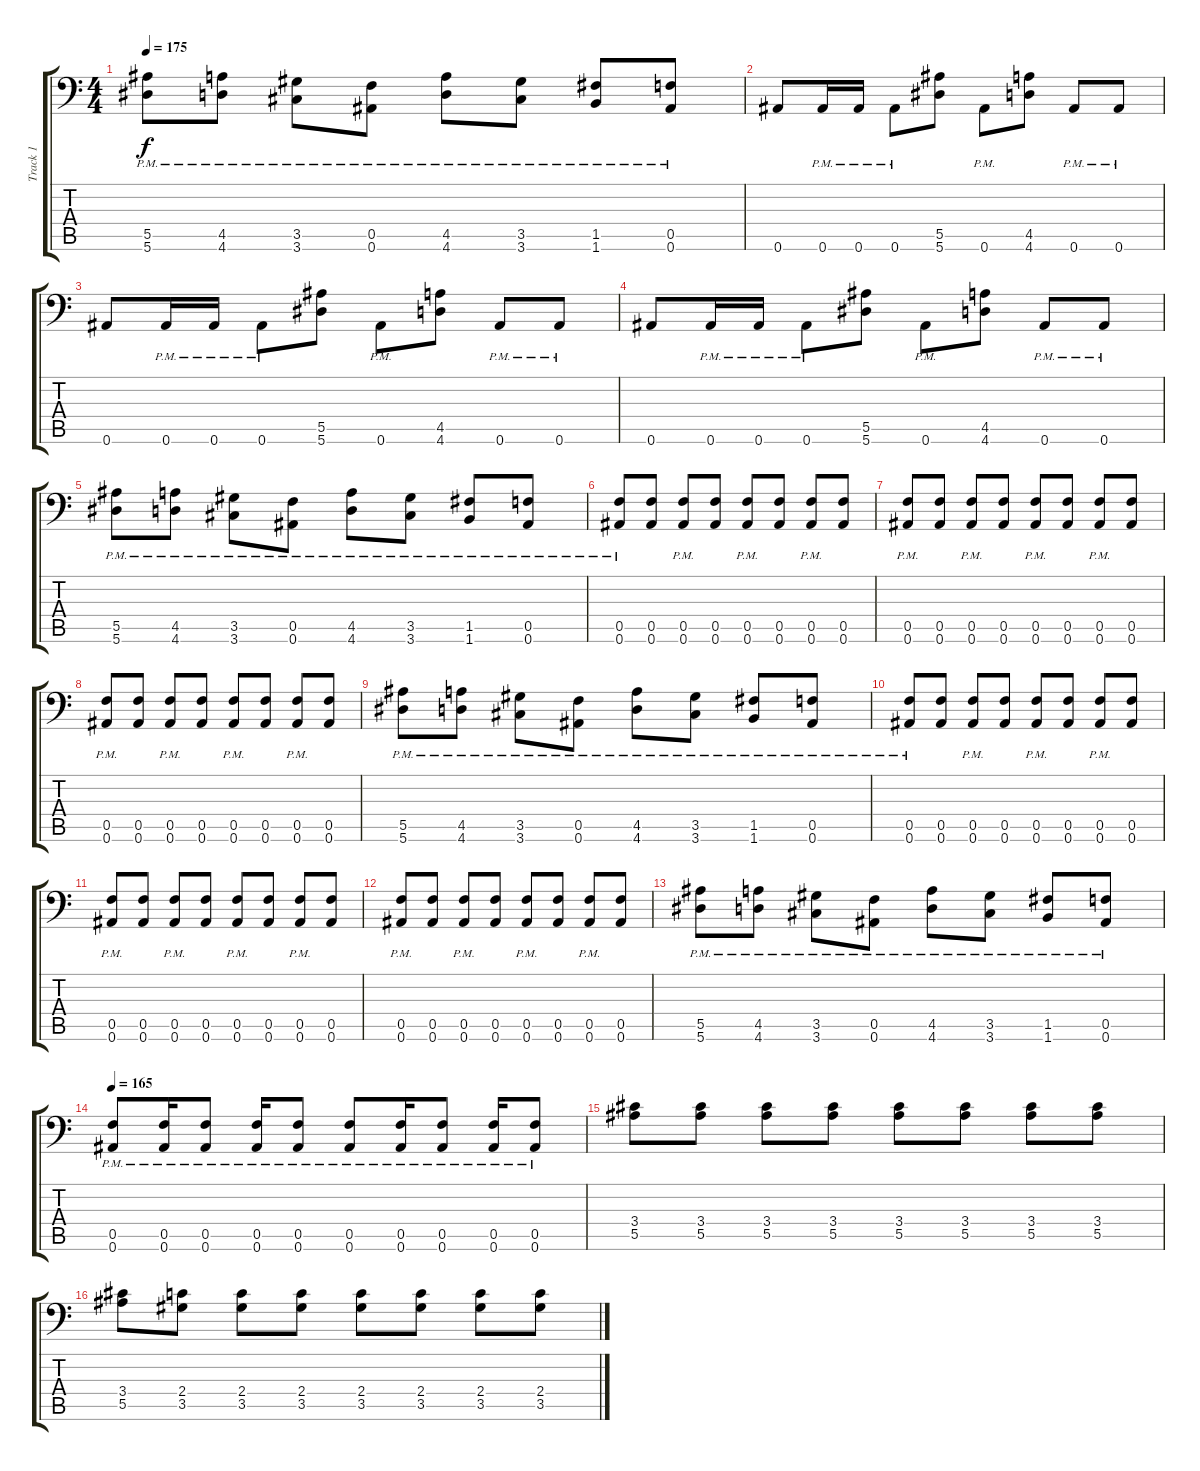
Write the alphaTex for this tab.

\track ("Track 1" "Track 1") {instrument overdrivenguitar}
\staff {score tabs}
\tuning (C4 G3 Eb3 Bb2 F2 Bb1) {hide}
\ts (4 4)
\tempo 175
\clef f4
\ks c
(5.5{pm} 5.6{pm}).8{dy f} (4.5{pm} 4.6{pm}).8 (3.5{pm} 3.6{pm}).8 (0.5{pm} 0.6{pm}).8 (4.5{pm} 4.6{pm}).8 (3.5{pm} 3.6{pm}).8 (1.5{pm} 1.6{pm}).8 (0.5{pm} 0.6{pm}).8 |
0.6.8 0.6{pm}.16 0.6{pm}.16 0.6{pm}.8 (5.5 5.6).8 0.6{pm}.8 (4.5 4.6).8 0.6{pm}.8 0.6{pm}.8 |
0.6.8 0.6{pm}.16 0.6{pm}.16 0.6{pm}.8 (5.5 5.6).8 0.6{pm}.8 (4.5 4.6).8 0.6{pm}.8 0.6{pm}.8 |
0.6.8 0.6{pm}.16 0.6{pm}.16 0.6{pm}.8 (5.5 5.6).8 0.6{pm}.8 (4.5 4.6).8 0.6{pm}.8 0.6{pm}.8 |
(5.5{pm} 5.6{pm}).8 (4.5{pm} 4.6{pm}).8 (3.5{pm} 3.6{pm}).8 (0.5{pm} 0.6{pm}).8 (4.5{pm} 4.6{pm}).8 (3.5{pm} 3.6{pm}).8 (1.5{pm} 1.6{pm}).8 (0.5{pm} 0.6{pm}).8 |
(0.5{pm} 0.6{pm}).8 (0.5 0.6).8 (0.5{pm} 0.6{pm}).8 (0.5 0.6).8 (0.5{pm} 0.6{pm}).8 (0.5 0.6).8 (0.5{pm} 0.6{pm}).8 (0.5 0.6).8 |
(0.5{pm} 0.6{pm}).8 (0.5 0.6).8 (0.5{pm} 0.6{pm}).8 (0.5 0.6).8 (0.5{pm} 0.6{pm}).8 (0.5 0.6).8 (0.5{pm} 0.6{pm}).8 (0.5 0.6).8 |
(0.5{pm} 0.6{pm}).8 (0.5 0.6).8 (0.5{pm} 0.6{pm}).8 (0.5 0.6).8 (0.5{pm} 0.6{pm}).8 (0.5 0.6).8 (0.5{pm} 0.6{pm}).8 (0.5 0.6).8 |
(5.5{pm} 5.6{pm}).8 (4.5{pm} 4.6{pm}).8 (3.5{pm} 3.6{pm}).8 (0.5{pm} 0.6{pm}).8 (4.5{pm} 4.6{pm}).8 (3.5{pm} 3.6{pm}).8 (1.5{pm} 1.6{pm}).8 (0.5{pm} 0.6{pm}).8 |
(0.5{pm} 0.6{pm}).8 (0.5 0.6).8 (0.5{pm} 0.6{pm}).8 (0.5 0.6).8 (0.5{pm} 0.6{pm}).8 (0.5 0.6).8 (0.5{pm} 0.6{pm}).8 (0.5 0.6).8 |
(0.5{pm} 0.6{pm}).8 (0.5 0.6).8 (0.5{pm} 0.6{pm}).8 (0.5 0.6).8 (0.5{pm} 0.6{pm}).8 (0.5 0.6).8 (0.5{pm} 0.6{pm}).8 (0.5 0.6).8 |
(0.5{pm} 0.6{pm}).8 (0.5 0.6).8 (0.5{pm} 0.6{pm}).8 (0.5 0.6).8 (0.5{pm} 0.6{pm}).8 (0.5 0.6).8 (0.5{pm} 0.6{pm}).8 (0.5 0.6).8 |
(5.5{pm} 5.6{pm}).8 (4.5{pm} 4.6{pm}).8 (3.5{pm} 3.6{pm}).8 (0.5{pm} 0.6{pm}).8 (4.5{pm} 4.6{pm}).8 (3.5{pm} 3.6{pm}).8 (1.5{pm} 1.6{pm}).8 (0.5{pm} 0.6{pm}).8 |
\tempo 165
(0.5{pm} 0.6{pm}).8 (0.5{pm} 0.6{pm}).16 (0.5{pm} 0.6{pm}).8 (0.5{pm} 0.6{pm}).16 (0.5{pm} 0.6{pm}).8 (0.5{pm} 0.6{pm}).8 (0.5{pm} 0.6{pm}).16 (0.5{pm} 0.6{pm}).8 (0.5{pm} 0.6{pm}).16 (0.5{pm} 0.6{pm}).8 |
(3.4 5.5).8{volume 8 instrument electricguitarjazz} (3.4 5.5).8 (3.4 5.5).8 (3.4 5.5).8 (3.4 5.5).8 (3.4 5.5).8 (3.4 5.5).8 (3.4 5.5).8 |
(3.4 5.5).8 (2.4 3.5).8 (2.4 3.5).8 (2.4 3.5).8 (2.4 3.5).8 (2.4 3.5).8 (2.4 3.5).8 (2.4 3.5).8
